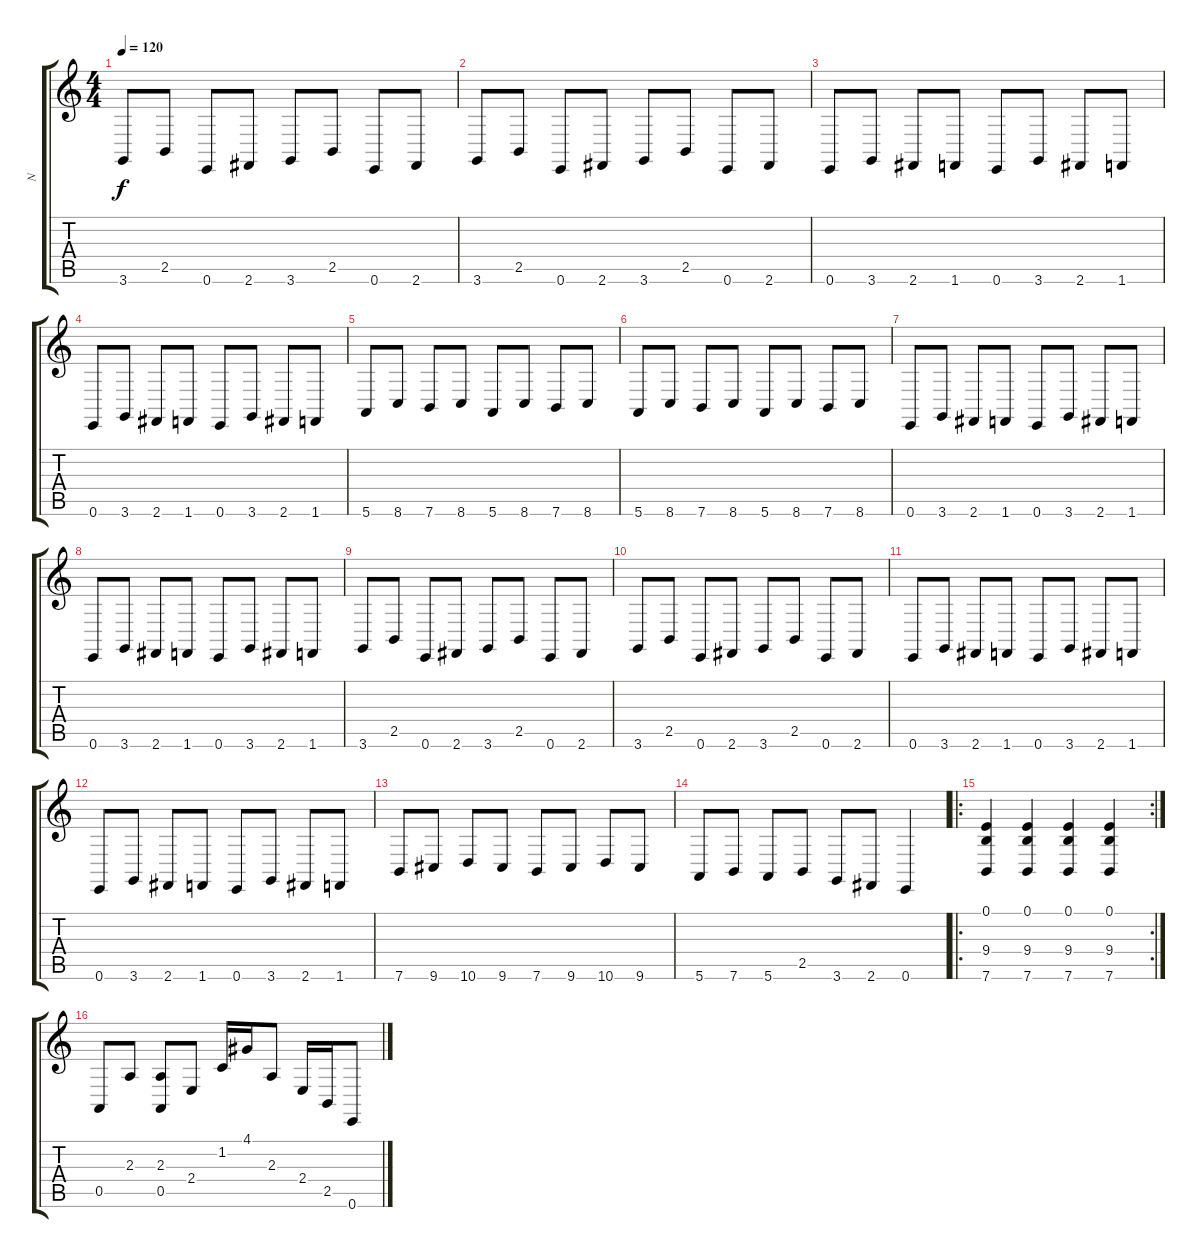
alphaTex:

\track ("N" "N") {instrument shamisen}
\staff {score tabs}
\tuning (E4 B3 G3 D3 A2 E2) {hide}
\ts (4 4)
\tempo 120
\clef g2
\ks c
3.6.8{dy f} 2.5.8 0.6.8 2.6.8 3.6.8 2.5.8 0.6.8 2.6.8 |
3.6.8 2.5.8 0.6.8 2.6.8 3.6.8 2.5.8 0.6.8 2.6.8 |
0.6.8{balance 0} 3.6.8 2.6.8 1.6.8 0.6.8 3.6.8 2.6.8 1.6.8 |
0.6.8 3.6.8 2.6.8 1.6.8 0.6.8 3.6.8 2.6.8 1.6.8 |
5.6.8 8.6.8 7.6.8 8.6.8 5.6.8 8.6.8 7.6.8 8.6.8 |
5.6.8 8.6.8 7.6.8 8.6.8 5.6.8 8.6.8 7.6.8 8.6.8 |
0.6.8{balance 16 instrument shamisen} 3.6.8 2.6.8 1.6.8 0.6.8 3.6.8 2.6.8 1.6.8 |
0.6.8 3.6.8 2.6.8 1.6.8 0.6.8 3.6.8 2.6.8 1.6.8 |
3.6.8 2.5.8 0.6.8 2.6.8 3.6.8 2.5.8 0.6.8 2.6.8 |
3.6.8 2.5.8 0.6.8 2.6.8 3.6.8 2.5.8 0.6.8 2.6.8 |
0.6.8{balance 0} 3.6.8 2.6.8 1.6.8 0.6.8 3.6.8 2.6.8 1.6.8 |
0.6.8 3.6.8 2.6.8 1.6.8 0.6.8 3.6.8 2.6.8 1.6.8 |
7.6.8 9.6.8 10.6.8 9.6.8 7.6.8 9.6.8 10.6.8 9.6.8 |
5.6.8 7.6.8 5.6.8 2.5.8 3.6.8 2.6.8 0.6.4 |
\ro
\rc 2
(0.1 9.4 7.6).4{volume 11 instrument tubularbells} (0.1 9.4 7.6).4 (0.1 9.4 7.6).4 (0.1 9.4 7.6).4 |
0.5.8{volume 12 instrument acousticguitarnylon} 2.3.8 (2.3 0.5).8 2.4.8 1.2.16 4.1.16 2.3.8 2.4.16 2.5.16 0.6.8
